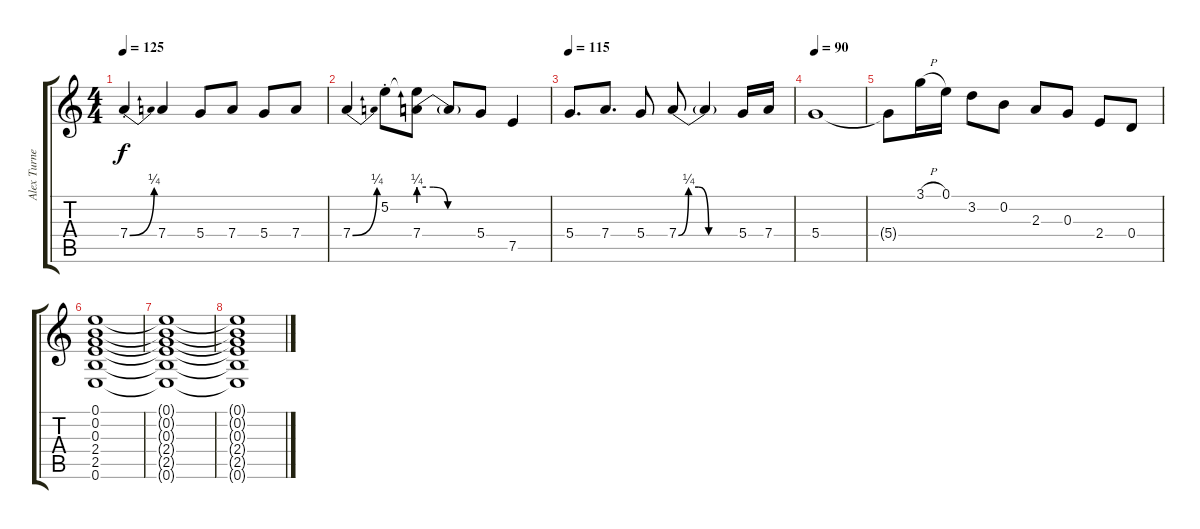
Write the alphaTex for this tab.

\track ("Alex Turner" "Alex Turne") {instrument electricguitarjazz}
\staff {score tabs}
\tuning (E4 B3 G3 D3 A2 E2) {hide}
\ts (4 4)
\tempo 125
\clef g2
\ks c
7.4{be (bend 0 0 60 1) st}.4{dy f} 7.4.4 5.4.8 7.4.8 5.4.8 7.4.8 |
7.4{be (bend 0 0 60 1)}.4 5.2{st}.8 (5.2{t} 7.4{be (custom 0 1 15 1 30 0 60 0)}).8 7.4{t}.8 5.4.8 7.5.4 |
\tempo 115
5.4.8{d} 7.4.8{d} 5.4.8 7.4{be (custom 0 0 10 1 20 1 30 0 60 0)}.8 7.4{t}.4 5.4.16 7.4.16 |
\tempo 90
5.4.1 |
5.4{t}.8{volume 11 instrument electricguitarjazz} 3.1{h}.16 0.1.16 3.2.8 0.2.8 2.3.8 0.3.8 2.4.8 0.4.8 |
(0.1 0.2 0.3 2.4 2.5 0.6).1 |
(0.1{t} 0.2{t} 0.3{t} 2.4{t} 2.5{t} 0.6{t}).1 |
(0.1{t} 0.2{t} 0.3{t} 2.4{t} 2.5{t} 0.6{t}).1
